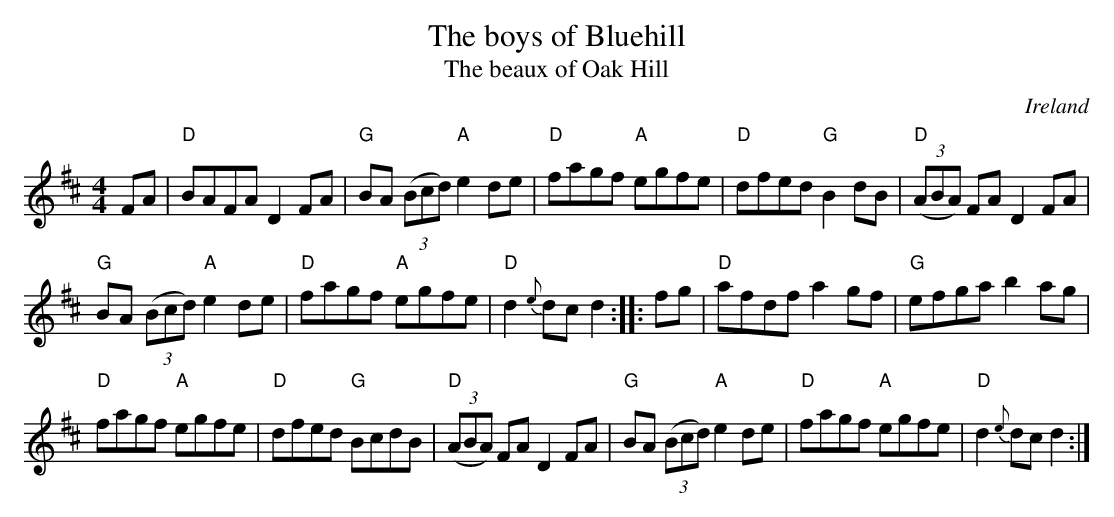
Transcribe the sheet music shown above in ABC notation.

X:1
T:The boys of Bluehill
T:The beaux of Oak Hill
O:Ireland
M:4/4
L:1/8
K:D
FA|\
"D"BAFA D2FA|"G"BA (3(Bcd) "A"e2de|"D"fagf "A"egfe|"D"dfed "G"B2dB|\
"D"(3(ABA) FA D2FA|
"G"BA (3(Bcd) "A"e2de|"D"fagf "A"egfe|"D"d2 {e}dc d2:|\
|:fg|\
"D"afdf a2gf|"G"efga b2ag|
"D"fagf "A"egfe|"D"dfed "G"BcdB|\
"D"(3(ABA) FA D2FA|"G"BA (3(Bcd) "A"e2de|"D"fagf "A"egfe|"D"d2 {e}dc d2:|
